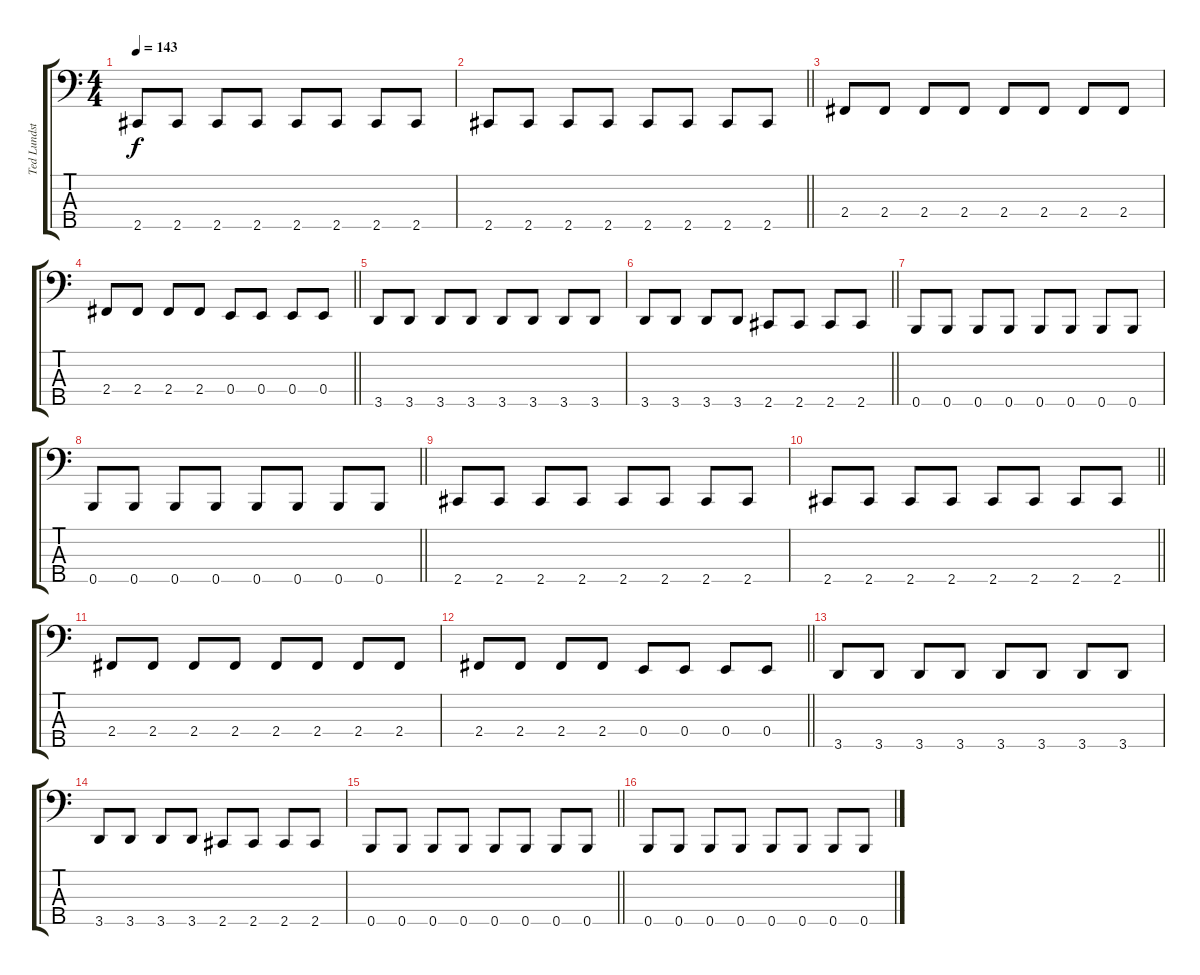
\track ("Ted Lundström" "Ted Lundst") {instrument electricbassfinger}
\staff {score tabs}
\tuning (G2 D2 A1 E1 B0) {hide}
\ts (4 4)
\tempo 143
\clef f4
\ks c
2.5.8{dy f} 2.5.8 2.5.8 2.5.8 2.5.8 2.5.8 2.5.8 2.5.8 |
\barLineRight lightlight
2.5.8 2.5.8 2.5.8 2.5.8 2.5.8 2.5.8 2.5.8 2.5.8 |
2.4.8 2.4.8 2.4.8 2.4.8 2.4.8 2.4.8 2.4.8 2.4.8 |
\barLineRight lightlight
2.4.8 2.4.8 2.4.8 2.4.8 0.4.8 0.4.8 0.4.8 0.4.8 |
3.5.8 3.5.8 3.5.8 3.5.8 3.5.8 3.5.8 3.5.8 3.5.8 |
\barLineRight lightlight
3.5.8 3.5.8 3.5.8 3.5.8 2.5.8 2.5.8 2.5.8 2.5.8 |
0.5.8 0.5.8 0.5.8 0.5.8 0.5.8 0.5.8 0.5.8 0.5.8 |
\barLineRight lightlight
0.5.8 0.5.8 0.5.8 0.5.8 0.5.8 0.5.8 0.5.8 0.5.8 |
2.5.8 2.5.8 2.5.8 2.5.8 2.5.8 2.5.8 2.5.8 2.5.8 |
\barLineRight lightlight
2.5.8 2.5.8 2.5.8 2.5.8 2.5.8 2.5.8 2.5.8 2.5.8 |
2.4.8 2.4.8 2.4.8 2.4.8 2.4.8 2.4.8 2.4.8 2.4.8 |
\barLineRight lightlight
2.4.8 2.4.8 2.4.8 2.4.8 0.4.8 0.4.8 0.4.8 0.4.8 |
3.5.8 3.5.8 3.5.8 3.5.8 3.5.8 3.5.8 3.5.8 3.5.8 |
3.5.8 3.5.8 3.5.8 3.5.8 2.5.8 2.5.8 2.5.8 2.5.8 |
\barLineRight lightlight
0.5.8 0.5.8 0.5.8 0.5.8 0.5.8 0.5.8 0.5.8 0.5.8 |
0.5.8 0.5.8 0.5.8 0.5.8 0.5.8 0.5.8 0.5.8 0.5.8
